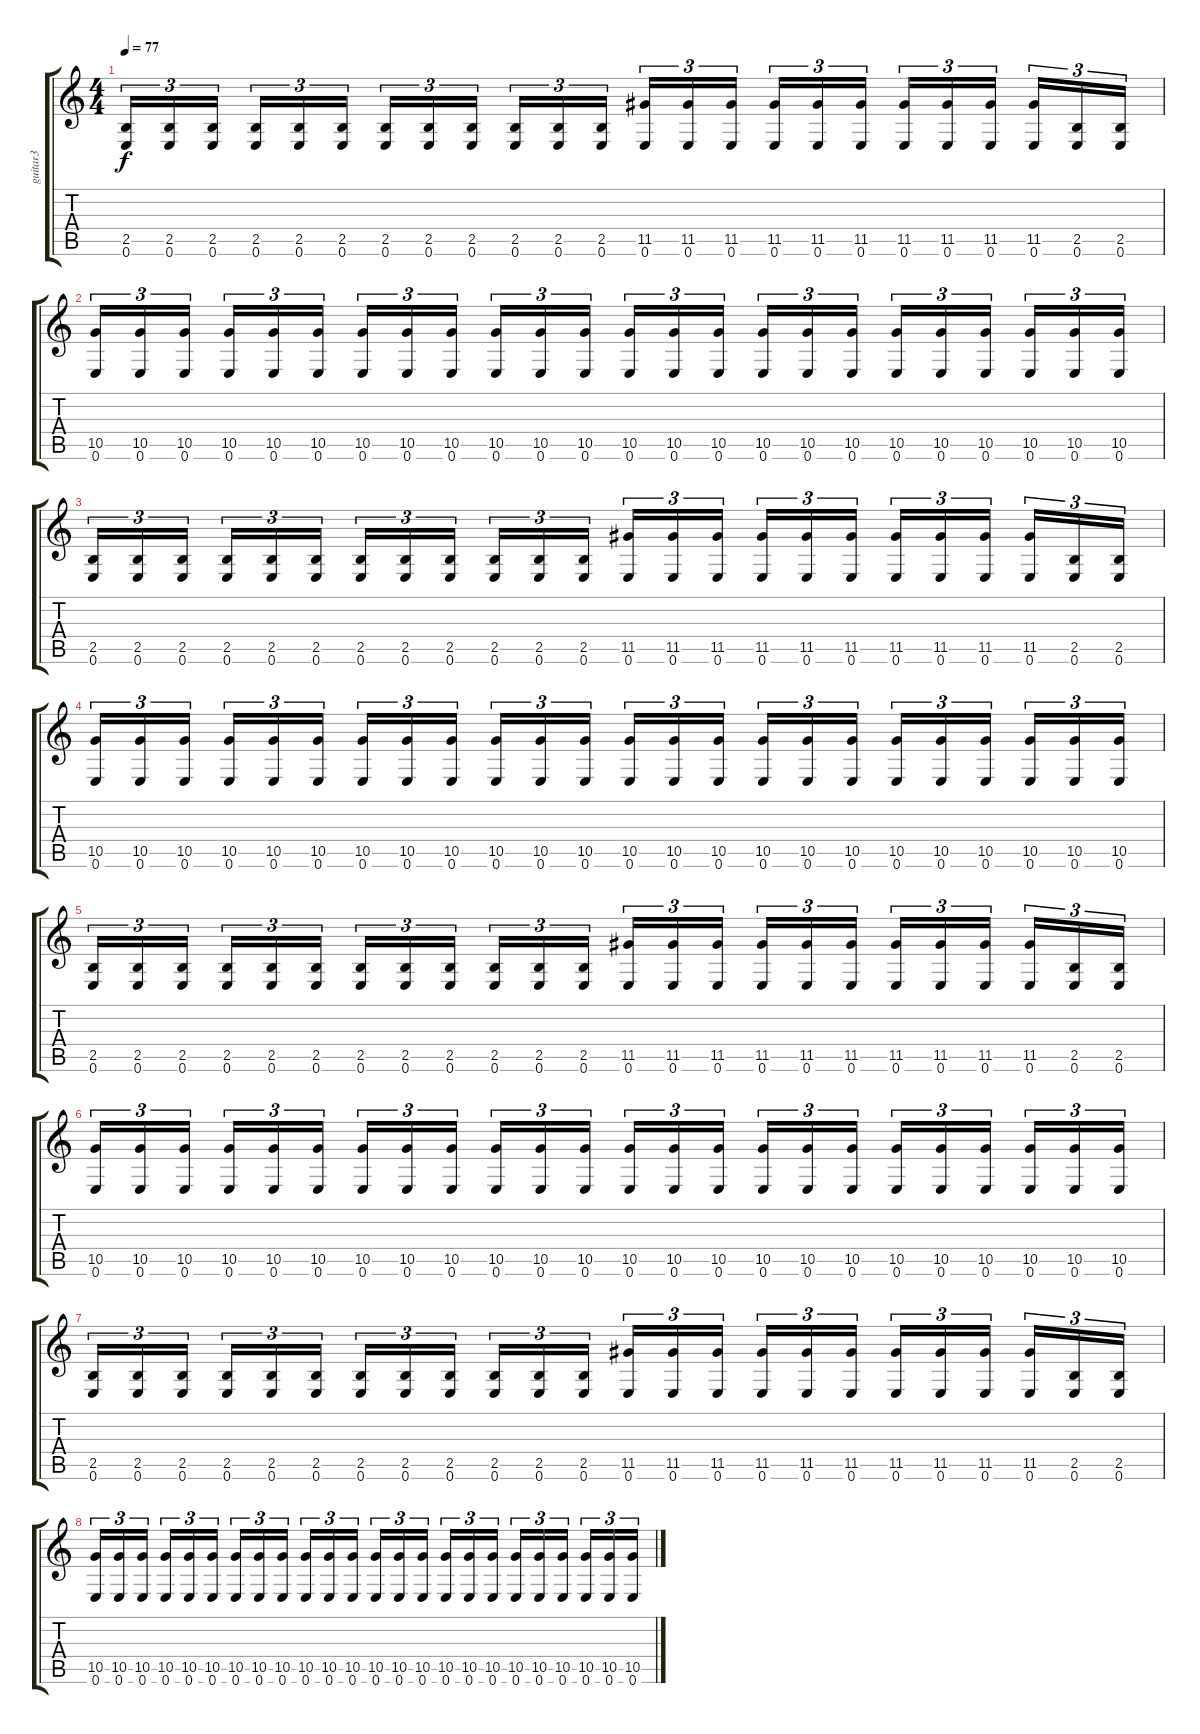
\track ("guitar3" "guitar3") {instrument overdrivenguitar}
\staff {score tabs}
\tuning (E4 B3 G3 D3 A2 E2) {hide}
\ts (4 4)
\tempo 77
\clef g2
\ks c
(2.5 0.6).16{tu (3 2) dy f} (2.5 0.6).16{tu (3 2)} (2.5 0.6).16{tu (3 2)} (2.5 0.6).16{tu (3 2)} (2.5 0.6).16{tu (3 2)} (2.5 0.6).16{tu (3 2)} (2.5 0.6).16{tu (3 2)} (2.5 0.6).16{tu (3 2)} (2.5 0.6).16{tu (3 2)} (2.5 0.6).16{tu (3 2)} (2.5 0.6).16{tu (3 2)} (2.5 0.6).16{tu (3 2)} (11.5 0.6).16{tu (3 2)} (11.5 0.6).16{tu (3 2)} (11.5 0.6).16{tu (3 2)} (11.5 0.6).16{tu (3 2)} (11.5 0.6).16{tu (3 2)} (11.5 0.6).16{tu (3 2)} (11.5 0.6).16{tu (3 2)} (11.5 0.6).16{tu (3 2)} (11.5 0.6).16{tu (3 2)} (11.5 0.6).16{tu (3 2)} (2.5 0.6).16{tu (3 2)} (2.5 0.6).16{tu (3 2)} |
(10.5 0.6).16{tu (3 2)} (10.5 0.6).16{tu (3 2)} (10.5 0.6).16{tu (3 2)} (10.5 0.6).16{tu (3 2)} (10.5 0.6).16{tu (3 2)} (10.5 0.6).16{tu (3 2)} (10.5 0.6).16{tu (3 2)} (10.5 0.6).16{tu (3 2)} (10.5 0.6).16{tu (3 2)} (10.5 0.6).16{tu (3 2)} (10.5 0.6).16{tu (3 2)} (10.5 0.6).16{tu (3 2)} (10.5 0.6).16{tu (3 2)} (10.5 0.6).16{tu (3 2)} (10.5 0.6).16{tu (3 2)} (10.5 0.6).16{tu (3 2)} (10.5 0.6).16{tu (3 2)} (10.5 0.6).16{tu (3 2)} (10.5 0.6).16{tu (3 2)} (10.5 0.6).16{tu (3 2)} (10.5 0.6).16{tu (3 2)} (10.5 0.6).16{tu (3 2)} (10.5 0.6).16{tu (3 2)} (10.5 0.6).16{tu (3 2)} |
(2.5 0.6).16{tu (3 2)} (2.5 0.6).16{tu (3 2)} (2.5 0.6).16{tu (3 2)} (2.5 0.6).16{tu (3 2)} (2.5 0.6).16{tu (3 2)} (2.5 0.6).16{tu (3 2)} (2.5 0.6).16{tu (3 2)} (2.5 0.6).16{tu (3 2)} (2.5 0.6).16{tu (3 2)} (2.5 0.6).16{tu (3 2)} (2.5 0.6).16{tu (3 2)} (2.5 0.6).16{tu (3 2)} (11.5 0.6).16{tu (3 2)} (11.5 0.6).16{tu (3 2)} (11.5 0.6).16{tu (3 2)} (11.5 0.6).16{tu (3 2)} (11.5 0.6).16{tu (3 2)} (11.5 0.6).16{tu (3 2)} (11.5 0.6).16{tu (3 2)} (11.5 0.6).16{tu (3 2)} (11.5 0.6).16{tu (3 2)} (11.5 0.6).16{tu (3 2)} (2.5 0.6).16{tu (3 2)} (2.5 0.6).16{tu (3 2)} |
(10.5 0.6).16{tu (3 2)} (10.5 0.6).16{tu (3 2)} (10.5 0.6).16{tu (3 2)} (10.5 0.6).16{tu (3 2)} (10.5 0.6).16{tu (3 2)} (10.5 0.6).16{tu (3 2)} (10.5 0.6).16{tu (3 2)} (10.5 0.6).16{tu (3 2)} (10.5 0.6).16{tu (3 2)} (10.5 0.6).16{tu (3 2)} (10.5 0.6).16{tu (3 2)} (10.5 0.6).16{tu (3 2)} (10.5 0.6).16{tu (3 2)} (10.5 0.6).16{tu (3 2)} (10.5 0.6).16{tu (3 2)} (10.5 0.6).16{tu (3 2)} (10.5 0.6).16{tu (3 2)} (10.5 0.6).16{tu (3 2)} (10.5 0.6).16{tu (3 2)} (10.5 0.6).16{tu (3 2)} (10.5 0.6).16{tu (3 2)} (10.5 0.6).16{tu (3 2)} (10.5 0.6).16{tu (3 2)} (10.5 0.6).16{tu (3 2)} |
(2.5 0.6).16{tu (3 2)} (2.5 0.6).16{tu (3 2)} (2.5 0.6).16{tu (3 2)} (2.5 0.6).16{tu (3 2)} (2.5 0.6).16{tu (3 2)} (2.5 0.6).16{tu (3 2)} (2.5 0.6).16{tu (3 2)} (2.5 0.6).16{tu (3 2)} (2.5 0.6).16{tu (3 2)} (2.5 0.6).16{tu (3 2)} (2.5 0.6).16{tu (3 2)} (2.5 0.6).16{tu (3 2)} (11.5 0.6).16{tu (3 2)} (11.5 0.6).16{tu (3 2)} (11.5 0.6).16{tu (3 2)} (11.5 0.6).16{tu (3 2)} (11.5 0.6).16{tu (3 2)} (11.5 0.6).16{tu (3 2)} (11.5 0.6).16{tu (3 2)} (11.5 0.6).16{tu (3 2)} (11.5 0.6).16{tu (3 2)} (11.5 0.6).16{tu (3 2)} (2.5 0.6).16{tu (3 2)} (2.5 0.6).16{tu (3 2)} |
(10.5 0.6).16{tu (3 2)} (10.5 0.6).16{tu (3 2)} (10.5 0.6).16{tu (3 2)} (10.5 0.6).16{tu (3 2)} (10.5 0.6).16{tu (3 2)} (10.5 0.6).16{tu (3 2)} (10.5 0.6).16{tu (3 2)} (10.5 0.6).16{tu (3 2)} (10.5 0.6).16{tu (3 2)} (10.5 0.6).16{tu (3 2)} (10.5 0.6).16{tu (3 2)} (10.5 0.6).16{tu (3 2)} (10.5 0.6).16{tu (3 2)} (10.5 0.6).16{tu (3 2)} (10.5 0.6).16{tu (3 2)} (10.5 0.6).16{tu (3 2)} (10.5 0.6).16{tu (3 2)} (10.5 0.6).16{tu (3 2)} (10.5 0.6).16{tu (3 2)} (10.5 0.6).16{tu (3 2)} (10.5 0.6).16{tu (3 2)} (10.5 0.6).16{tu (3 2)} (10.5 0.6).16{tu (3 2)} (10.5 0.6).16{tu (3 2)} |
(2.5 0.6).16{tu (3 2)} (2.5 0.6).16{tu (3 2)} (2.5 0.6).16{tu (3 2)} (2.5 0.6).16{tu (3 2)} (2.5 0.6).16{tu (3 2)} (2.5 0.6).16{tu (3 2)} (2.5 0.6).16{tu (3 2)} (2.5 0.6).16{tu (3 2)} (2.5 0.6).16{tu (3 2)} (2.5 0.6).16{tu (3 2)} (2.5 0.6).16{tu (3 2)} (2.5 0.6).16{tu (3 2)} (11.5 0.6).16{tu (3 2)} (11.5 0.6).16{tu (3 2)} (11.5 0.6).16{tu (3 2)} (11.5 0.6).16{tu (3 2)} (11.5 0.6).16{tu (3 2)} (11.5 0.6).16{tu (3 2)} (11.5 0.6).16{tu (3 2)} (11.5 0.6).16{tu (3 2)} (11.5 0.6).16{tu (3 2)} (11.5 0.6).16{tu (3 2)} (2.5 0.6).16{tu (3 2)} (2.5 0.6).16{tu (3 2)} |
(10.5 0.6).16{tu (3 2)} (10.5 0.6).16{tu (3 2)} (10.5 0.6).16{tu (3 2)} (10.5 0.6).16{tu (3 2)} (10.5 0.6).16{tu (3 2)} (10.5 0.6).16{tu (3 2)} (10.5 0.6).16{tu (3 2)} (10.5 0.6).16{tu (3 2)} (10.5 0.6).16{tu (3 2)} (10.5 0.6).16{tu (3 2)} (10.5 0.6).16{tu (3 2)} (10.5 0.6).16{tu (3 2)} (10.5 0.6).16{tu (3 2)} (10.5 0.6).16{tu (3 2)} (10.5 0.6).16{tu (3 2)} (10.5 0.6).16{tu (3 2)} (10.5 0.6).16{tu (3 2)} (10.5 0.6).16{tu (3 2)} (10.5 0.6).16{tu (3 2)} (10.5 0.6).16{tu (3 2)} (10.5 0.6).16{tu (3 2)} (10.5 0.6).16{tu (3 2)} (10.5 0.6).16{tu (3 2)} (10.5 0.6).16{tu (3 2)}
